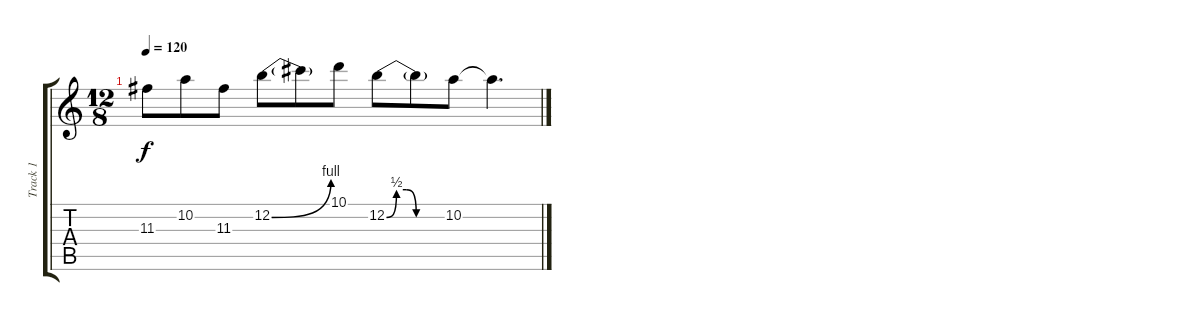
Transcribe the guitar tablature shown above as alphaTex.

\track ("Track 1" "Track 1") {instrument acousticguitarsteel}
\staff {score tabs}
\tuning (E4 B3 G3 D3 A2 E2) {hide}
\ts (12 8)
\tempo 120
\clef g2
\ks c
11.3.8{dy f instrument acousticguitarsteel} 10.2.8 11.3.8 12.2{be (bend 0 0 60 4)}.8 12.2{t}.8 10.1.8 12.2{be (custom 0 0 10 2 20 2 30 0 60 0)}.8 12.2{t}.8 10.2.8 10.2{t}.4{d}
